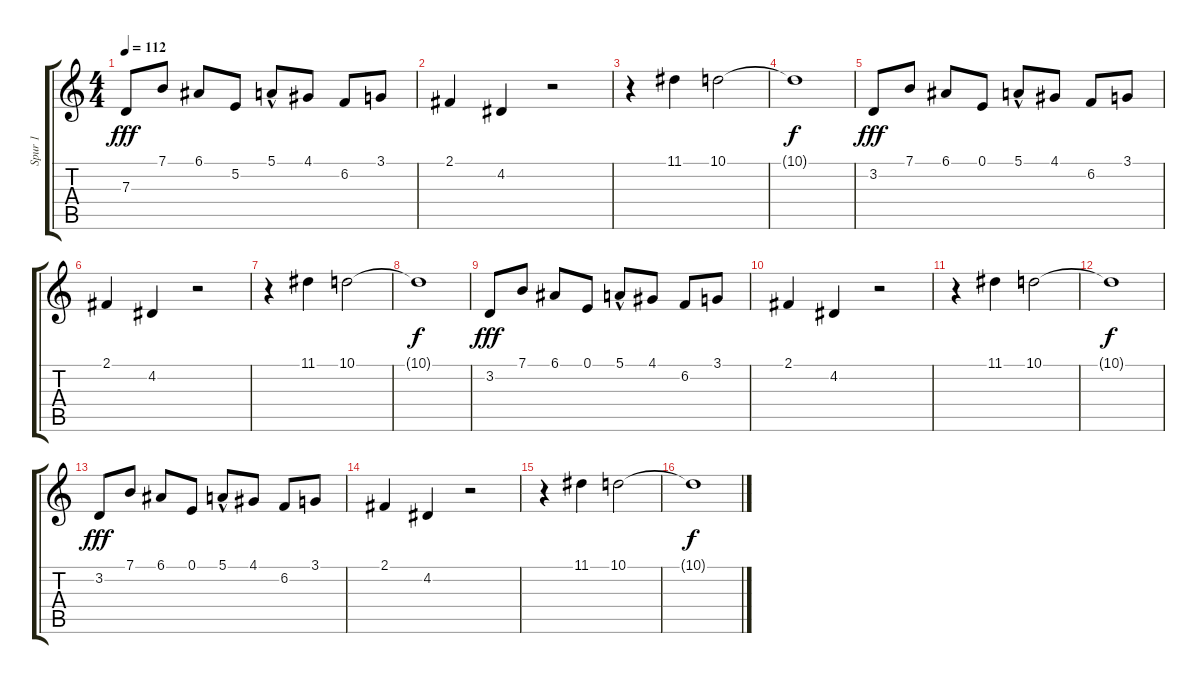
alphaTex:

\track ("Spur 1" "Spur 1") {instrument drawbarorgan}
\staff {score tabs}
\tuning (E4 B3 G3 D3 A2 E2) {hide}
\ts (4 4)
\tempo 112
\clef g2
\ks c
7.3.8{dy fff instrument drawbarorgan} 7.1.8 6.1.8 5.2.8 5.1{hac}.8 4.1.8 6.2.8 3.1.8 |
2.1.4 4.2.4 r.2 |
r.4 11.1.4 10.1.2 |
10.1{t}.1{dy f} |
3.2.8{dy fff} 7.1.8 6.1.8 0.1.8 5.1{hac}.8 4.1.8 6.2.8 3.1.8 |
2.1.4 4.2.4 r.2 |
r.4 11.1.4 10.1.2 |
10.1{t}.1{dy f} |
3.2.8{dy fff} 7.1.8 6.1.8 0.1.8 5.1{hac}.8 4.1.8 6.2.8 3.1.8 |
2.1.4 4.2.4 r.2 |
r.4 11.1.4 10.1.2 |
10.1{t}.1{dy f} |
3.2.8{dy fff} 7.1.8 6.1.8 0.1.8 5.1{hac}.8 4.1.8 6.2.8 3.1.8 |
2.1.4 4.2.4 r.2 |
r.4 11.1.4 10.1.2 |
10.1{t}.1{dy f}
